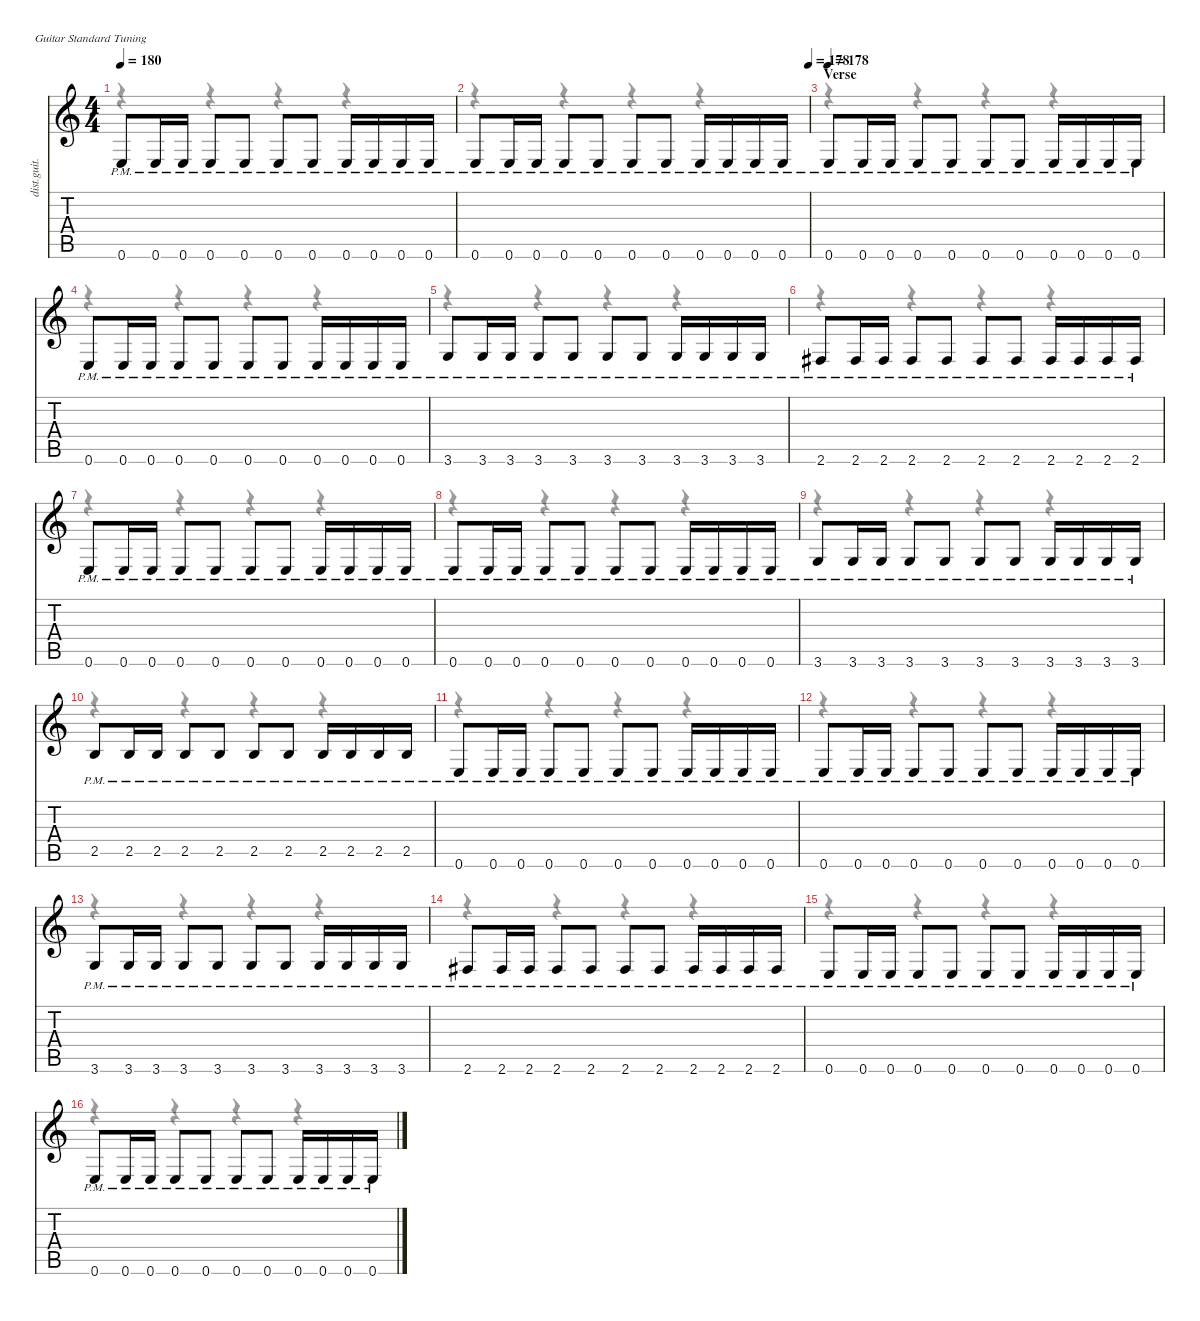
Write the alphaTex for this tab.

\defaultSystemsLayout 4
\hideDynamics
\bracketExtendMode nobrackets
\otherSystemsTrackNameOrientation horizontal
\track ("Kirk Hammett (Lead Guitar)" "dist.guit.") {instrument distortionguitar}
\staff {score tabs}
\tuning (E4 B3 G3 D3 A2 E2)
\voice
\ts (4 4)
\tempo 180
\clef g2
\ks c
0.6{pm}.8{dy f beam Up} 0.6{pm}.16{beam Up} 0.6{pm}.16{beam Up} 0.6{pm}.8{beam Up} 0.6{pm}.8{beam Up} 0.6{pm}.8{beam Up} 0.6{pm}.8{beam Up} 0.6{pm}.16{beam Up} 0.6{pm}.16{beam Up} 0.6{pm}.16{beam Up} 0.6{pm}.16{beam Up} |
\tempo (178 1)
0.6{pm}.8{beam Up} 0.6{pm}.16{beam Up} 0.6{pm}.16{beam Up} 0.6{pm}.8{beam Up} 0.6{pm}.8{beam Up} 0.6{pm}.8{beam Up} 0.6{pm}.8{beam Up} 0.6{pm}.16{beam Up} 0.6{pm}.16{beam Up} 0.6{pm}.16{beam Up} 0.6{pm}.16{beam Up} |
\section ("" "Verse")
\tempo 178
0.6{pm}.8{beam Up} 0.6{pm}.16{beam Up} 0.6{pm}.16{beam Up} 0.6{pm}.8{beam Up} 0.6{pm}.8{beam Up} 0.6{pm}.8{beam Up} 0.6{pm}.8{beam Up} 0.6{pm}.16{beam Up} 0.6{pm}.16{beam Up} 0.6{pm}.16{beam Up} 0.6{pm}.16{beam Up} |
0.6{pm}.8{beam Up} 0.6{pm}.16{beam Up} 0.6{pm}.16{beam Up} 0.6{pm}.8{beam Up} 0.6{pm}.8{beam Up} 0.6{pm}.8{beam Up} 0.6{pm}.8{beam Up} 0.6{pm}.16{beam Up} 0.6{pm}.16{beam Up} 0.6{pm}.16{beam Up} 0.6{pm}.16{beam Up} |
3.6{pm}.8{beam Up} 3.6{pm}.16{beam Up} 3.6{pm}.16{beam Up} 3.6{pm}.8{beam Up} 3.6{pm}.8{beam Up} 3.6{pm}.8{beam Up} 3.6{pm}.8{beam Up} 3.6{pm}.16{beam Up} 3.6{pm}.16{beam Up} 3.6{pm}.16{beam Up} 3.6{pm}.16{beam Up} |
2.6{pm acc #}.8{beam Up} 2.6{pm acc #}.16{beam Up} 2.6{pm acc #}.16{beam Up} 2.6{pm acc #}.8{beam Up} 2.6{pm acc #}.8{beam Up} 2.6{pm acc #}.8{beam Up} 2.6{pm acc #}.8{beam Up} 2.6{pm acc #}.16{beam Up} 2.6{pm acc #}.16{beam Up} 2.6{pm acc #}.16{beam Up} 2.6{pm acc #}.16{beam Up} |
0.6{pm}.8{beam Up} 0.6{pm}.16{beam Up} 0.6{pm}.16{beam Up} 0.6{pm}.8{beam Up} 0.6{pm}.8{beam Up} 0.6{pm}.8{beam Up} 0.6{pm}.8{beam Up} 0.6{pm}.16{beam Up} 0.6{pm}.16{beam Up} 0.6{pm}.16{beam Up} 0.6{pm}.16{beam Up} |
0.6{pm}.8{beam Up} 0.6{pm}.16{beam Up} 0.6{pm}.16{beam Up} 0.6{pm}.8{beam Up} 0.6{pm}.8{beam Up} 0.6{pm}.8{beam Up} 0.6{pm}.8{beam Up} 0.6{pm}.16{beam Up} 0.6{pm}.16{beam Up} 0.6{pm}.16{beam Up} 0.6{pm}.16{beam Up} |
3.6{pm}.8{beam Up} 3.6{pm}.16{beam Up} 3.6{pm}.16{beam Up} 3.6{pm}.8{beam Up} 3.6{pm}.8{beam Up} 3.6{pm}.8{beam Up} 3.6{pm}.8{beam Up} 3.6{pm}.16{beam Up} 3.6{pm}.16{beam Up} 3.6{pm}.16{beam Up} 3.6{pm}.16{beam Up} |
2.5{pm}.8{beam Up} 2.5{pm}.16{beam Up} 2.5{pm}.16{beam Up} 2.5{pm}.8{beam Up} 2.5{pm}.8{beam Up} 2.5{pm}.8{beam Up} 2.5{pm}.8{beam Up} 2.5{pm}.16{beam Up} 2.5{pm}.16{beam Up} 2.5{pm}.16{beam Up} 2.5{pm}.16{beam Up} |
0.6{pm}.8{beam Up} 0.6{pm}.16{beam Up} 0.6{pm}.16{beam Up} 0.6{pm}.8{beam Up} 0.6{pm}.8{beam Up} 0.6{pm}.8{beam Up} 0.6{pm}.8{beam Up} 0.6{pm}.16{beam Up} 0.6{pm}.16{beam Up} 0.6{pm}.16{beam Up} 0.6{pm}.16{beam Up} |
0.6{pm}.8{beam Up} 0.6{pm}.16{beam Up} 0.6{pm}.16{beam Up} 0.6{pm}.8{beam Up} 0.6{pm}.8{beam Up} 0.6{pm}.8{beam Up} 0.6{pm}.8{beam Up} 0.6{pm}.16{beam Up} 0.6{pm}.16{beam Up} 0.6{pm}.16{beam Up} 0.6{pm}.16{beam Up} |
3.6{pm}.8{beam Up} 3.6{pm}.16{beam Up} 3.6{pm}.16{beam Up} 3.6{pm}.8{beam Up} 3.6{pm}.8{beam Up} 3.6{pm}.8{beam Up} 3.6{pm}.8{beam Up} 3.6{pm}.16{beam Up} 3.6{pm}.16{beam Up} 3.6{pm}.16{beam Up} 3.6{pm}.16{beam Up} |
2.6{pm acc #}.8{beam Up} 2.6{pm acc #}.16{beam Up} 2.6{pm acc #}.16{beam Up} 2.6{pm acc #}.8{beam Up} 2.6{pm acc #}.8{beam Up} 2.6{pm acc #}.8{beam Up} 2.6{pm acc #}.8{beam Up} 2.6{pm acc #}.16{beam Up} 2.6{pm acc #}.16{beam Up} 2.6{pm acc #}.16{beam Up} 2.6{pm acc #}.16{beam Up} |
0.6{pm}.8{beam Up} 0.6{pm}.16{beam Up} 0.6{pm}.16{beam Up} 0.6{pm}.8{beam Up} 0.6{pm}.8{beam Up} 0.6{pm}.8{beam Up} 0.6{pm}.8{beam Up} 0.6{pm}.16{beam Up} 0.6{pm}.16{beam Up} 0.6{pm}.16{beam Up} 0.6{pm}.16{beam Up} |
0.6{pm}.8{beam Up} 0.6{pm}.16{beam Up} 0.6{pm}.16{beam Up} 0.6{pm}.8{beam Up} 0.6{pm}.8{beam Up} 0.6{pm}.8{beam Up} 0.6{pm}.8{beam Up} 0.6{pm}.16{beam Up} 0.6{pm}.16{beam Up} 0.6{pm}.16{beam Up} 0.6{pm}.16{beam Up}
\voice
\clef g2
\ottava regular
\simile none
\ks c
r.4{dy mf beam Down} r.4{beam Down} r.4{beam Down} r.4{beam Down} |
r.4{beam Down} r.4{beam Down} r.4{beam Down} r.4{beam Down} |
r.4{beam Down} r.4{beam Down} r.4{beam Down} r.4{beam Down} |
r.4{beam Down} r.4{beam Down} r.4{beam Down} r.4{beam Down} |
r.4{beam Down} r.4{beam Down} r.4{beam Down} r.4{beam Down} |
r.4{beam Down} r.4{beam Down} r.4{beam Down} r.4{beam Down} |
r.4{beam Down} r.4{beam Down} r.4{beam Down} r.4{beam Down} |
r.4{beam Down} r.4{beam Down} r.4{beam Down} r.4{beam Down} |
r.4{beam Down} r.4{beam Down} r.4{beam Down} r.4{beam Down} |
r.4{beam Down} r.4{beam Down} r.4{beam Down} r.4{beam Down} |
r.4{beam Down} r.4{beam Down} r.4{beam Down} r.4{beam Down} |
r.4{beam Down} r.4{beam Down} r.4{beam Down} r.4{beam Down} |
r.4{beam Down} r.4{beam Down} r.4{beam Down} r.4{beam Down} |
r.4{beam Down} r.4{beam Down} r.4{beam Down} r.4{beam Down} |
r.4{beam Down} r.4{beam Down} r.4{beam Down} r.4{beam Down} |
r.4{beam Down} r.4{beam Down} r.4{beam Down} r.4{beam Down}
